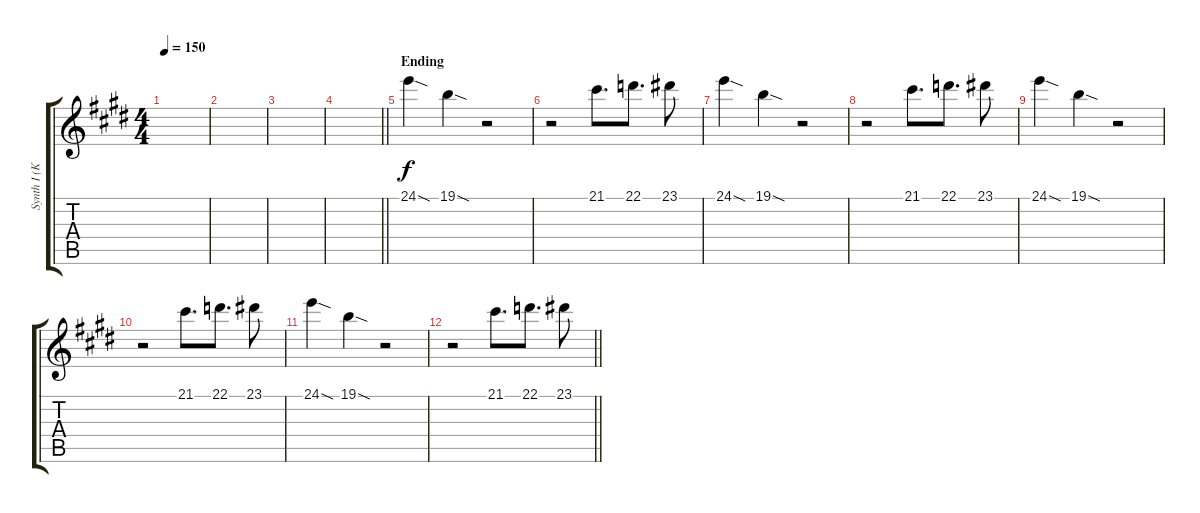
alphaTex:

\track ("Synth I (Kotobuki Tsumugi)" "Synth I (K") {instrument lead1square}
\staff {score tabs}
\tuning (E4 B3 G3 D3 A2 E2) {hide}
\ts (4 4)
\tempo 150
\clef g2
\ks e
|
|
|
\barLineRight lightlight
|
\section ("" "Ending")
24.1{sod}.4 19.1{sod}.4 r.2 |
r.2 21.1.8{d} 22.1.8{d} 23.1.8 |
24.1{sod}.4 19.1{sod}.4 r.2 |
r.2 21.1.8{d} 22.1.8{d} 23.1.8 |
24.1{sod}.4 19.1{sod}.4 r.2 |
r.2 21.1.8{d} 22.1.8{d} 23.1.8 |
24.1{sod}.4 19.1{sod}.4 r.2 |
\barLineRight lightlight
r.2 21.1.8{d} 22.1.8{d} 23.1.8
